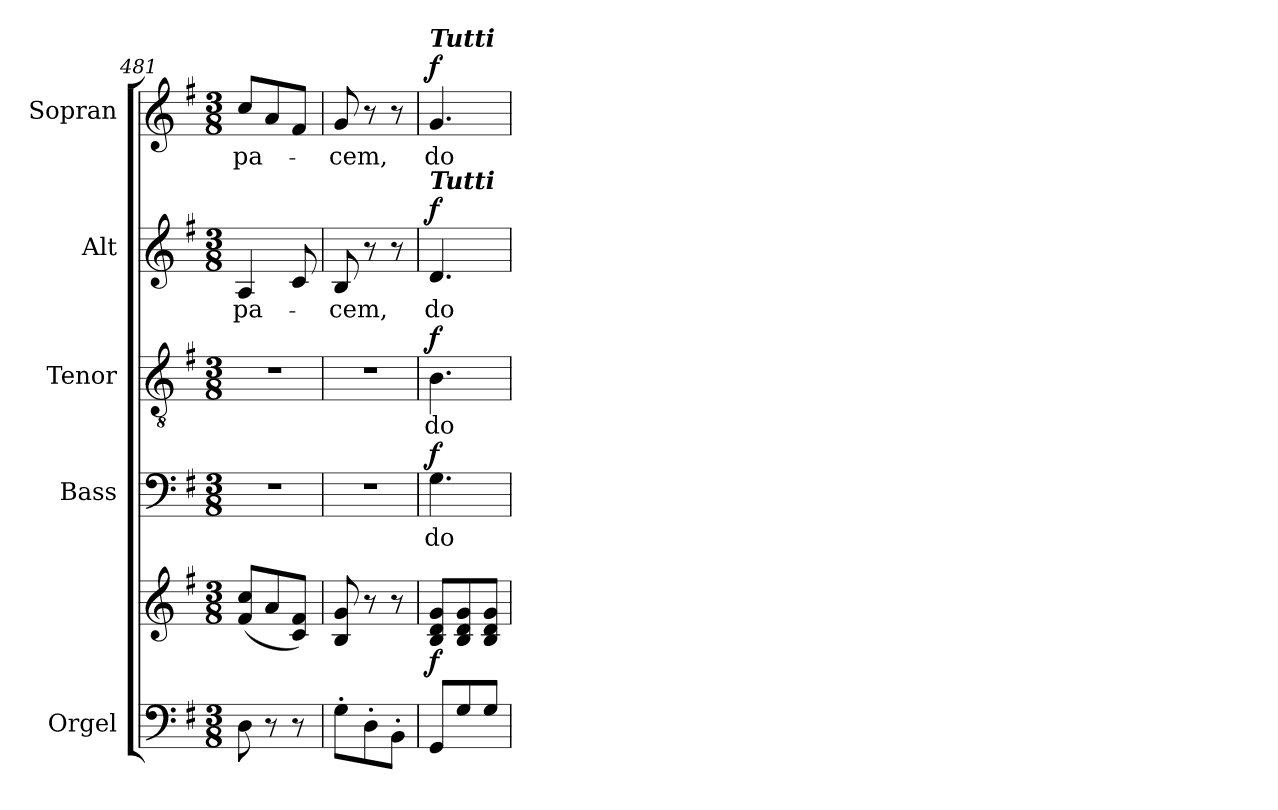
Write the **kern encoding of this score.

**kern	**kern	**dynam	**kern	**text	**dynam	**kern	**text	**dynam	**kern	**text	**dynam	**kern	**text	**dynam
*part5	*part5	*part5	*part4	*part4	*part4	*part3	*part3	*part3	*part2	*part2	*part2	*part1	*part1	*part1
*staff6	*staff5	*staff5/6	*staff4	*staff4	*staff4	*staff3	*staff3	*staff3	*staff2	*staff2	*staff2	*staff1	*staff1	*staff1
*I"Orgel	*	*	*I"Bass	*	*	*I"Tenor	*	*	*I"Alt	*	*	*I"Sopran	*	*
*I'Org.	*	*	*I'B.	*	*	*I'T.	*	*	*I'A.	*	*	*I'S.	*	*
!!LO:PB:g=z
*clefF4	*clefG2	*	*clefF4	*	*	*clefGv2	*	*	*clefG2	*	*	*clefG2	*	*
*k[f#]	*k[f#]	*	*k[f#]	*	*	*k[f#]	*	*	*k[f#]	*	*	*k[f#]	*	*
*G:	*G:	*	*G:	*	*	*G:	*	*	*G:	*	*	*G:	*	*
*M3/8	*M3/8	*	*M3/8	*	*	*M3/8	*	*	*M3/8	*	*	*M3/8	*	*
=481	=481	=481	=481	=481	=481	=481	=481	=481	=481	=481	=481	=481	=481	=481
!	!	!	!	!	!	!	!	!	!	!LO:LY:b	!	!	!LO:LY:b	!
8D\	(<8f#/ 8cc/L	.	4.r	.	.	4.r	.	.	4A/	pa-	.	8cc/L	pa-	.
8r	8a/	.	.	.	.	.	.	.	.	.	.	8a/	.	.
8r	8c/ 8f#/J)	.	.	.	.	.	.	.	8c/	.	.	8f#/J	.	.
=482	=482	=482	=482	=482	=482	=482	=482	=482	=482	=482	=482	=482	=482	=482
!	!	!	!	!	!	!	!	!	!	!LO:LY:b	!	!	!LO:LY:b	!
8G'>\L	8B/ 8g/	.	4.r	.	.	4.r	.	.	8B/	-cem,	.	8g/	-cem,	.
8D'>\	8r	.	.	.	.	.	.	.	8r	.	.	8r	.	.
8BB'>\J	8r	.	.	.	.	.	.	.	8r	.	.	8r	.	.
=483	=483	=483	=483	=483	=483	=483	=483	=483	=483	=483	=483	=483	=483	=483
!	!	!	!	!	!	!	!	!	!	!	!	!LO:TX:a:Bi:t=Tutti	!	!
!	!	!	!	!	!	!	!	!	!LO:TX:a:Bi:t=Tutti	!	!	!	!	!
!	!	!LO:DY:b	!	!LO:LY:b	!LO:DY:a	!	!LO:LY:b	!LO:DY:a	!	!LO:LY:b	!LO:DY:a	!	!LO:LY:b	!LO:DY:a
8GG/L	8B/ 8d/ 8g/L	f	4.G\	do-	f	4.B\	do-	f	4.d/	do-	f	4.g/	do-	f
8G/	8B/ 8d/ 8g/	.	.	.	.	.	.	.	.	.	.	.	.	.
8G/J	8B/ 8d/ 8g/J	.	.	.	.	.	.	.	.	.	.	.	.	.
=	=	=	=	=	=	=	=	=	=	=	=	=	=	=
*-	*-	*-	*-	*-	*-	*-	*-	*-	*-	*-	*-	*-	*-	*-
